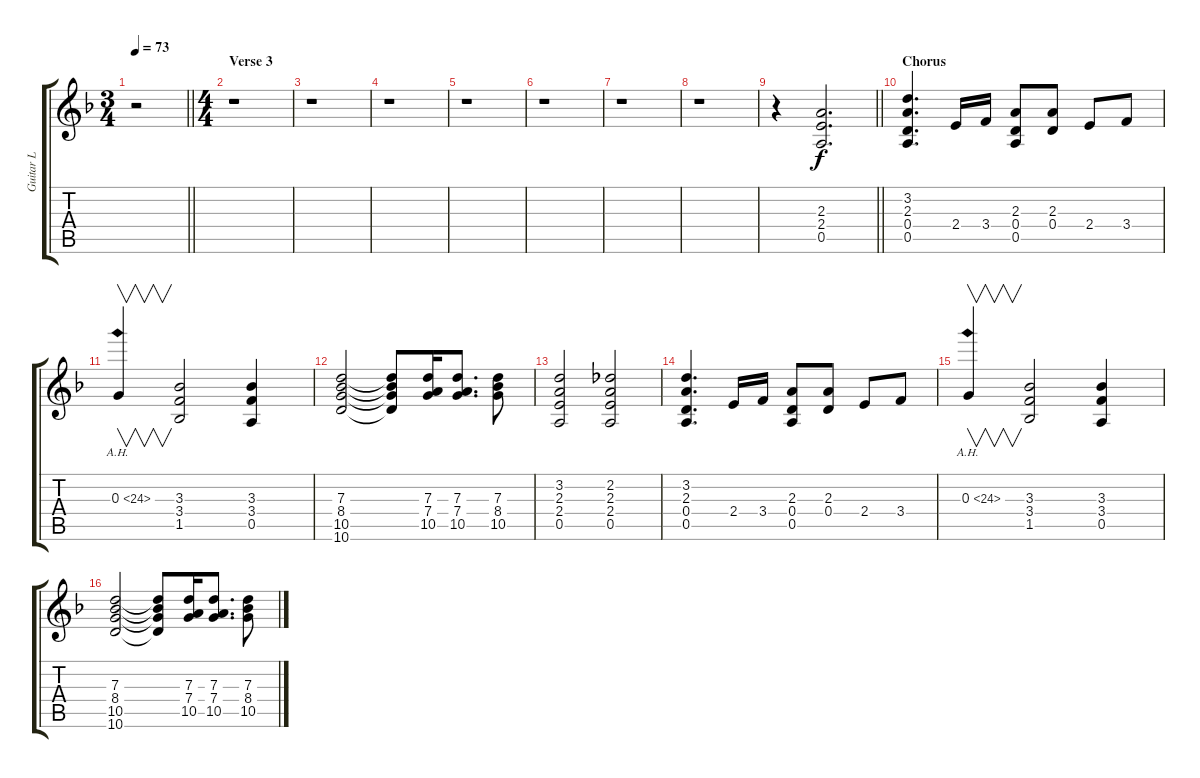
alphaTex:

\track ("Guitar L" "Guitar L") {instrument distortionguitar}
\staff {score tabs}
\tuning (E4 B3 G3 D3 A2 E2) {hide}
\ts (3 4)
\tempo 73
\clef g2
\barLineRight lightlight
\ks f
r.2{dy p} |
\ts (4 4)
\section ("" "Verse 3")
r.1 |
r.1 |
r.1 |
r.1 |
r.1 |
r.1 |
r.1 |
\barLineRight lightlight
r.4 (2.3 2.4 0.5).2{d dy f} |
\section ("" "Chorus")
(3.2 2.3 0.4 0.5).4{d} 2.4.16 3.4.16 (2.3 0.4 0.5).8 (2.3 0.4).8 2.4.8 3.4.8 |
0.3{ah 24}.4{v} (3.3 3.4 1.5).2 (3.3 3.4 0.5).4 |
(7.3 8.4 10.5 10.6).2 (7.3{t} 8.4{t} 10.5{t} 10.6{t}).8 (7.3 7.4 10.5).16 (7.3 7.4 10.5).8{d} (7.3 8.4 10.5).8 |
(3.2 2.3 2.4 0.5).2 (2.2 2.3 2.4 0.5).2 |
(3.2 2.3 0.4 0.5).4{d} 2.4.16 3.4.16 (2.3 0.4 0.5).8 (2.3 0.4).8 2.4.8 3.4.8 |
0.3{ah 24}.4{v} (3.3 3.4 1.5).2 (3.3 3.4 0.5).4 |
(7.3 8.4 10.5 10.6).2 (7.3{t} 8.4{t} 10.5{t} 10.6{t}).8 (7.3 7.4 10.5).16 (7.3 7.4 10.5).8{d} (7.3 8.4 10.5).8
